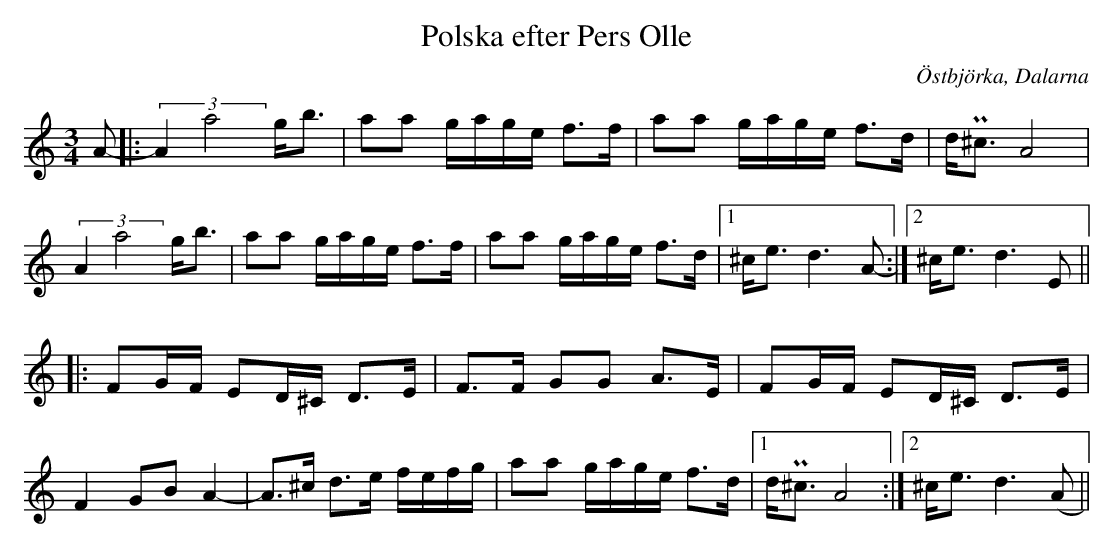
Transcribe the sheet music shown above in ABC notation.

X:1
T:Polska efter Pers Olle
O:Östbjörka, Dalarna
M:3/4
L:1/16
K:D Dor
A2-|: (3:2:2A4a8 gb3 | a2a2 gage f3f | a2a2 gage f3d | dP^c3 A8 |
   (3:2:2A4a8 gb3 | a2a2 gage f3f | a2a2 gage f3d |1 ^ce3 d6 A2- :|2 ^ce3 d6 E2||
|: F2GF E2D^C D3E | F3F G2G2 A3E | F2GF E2D^C D3E |F4 G2B2 A4- | A3^c d3e fefg | a2a2 gage f3d |1 dP^c3 A8 :|2 ^ce3 d6 (A2||
